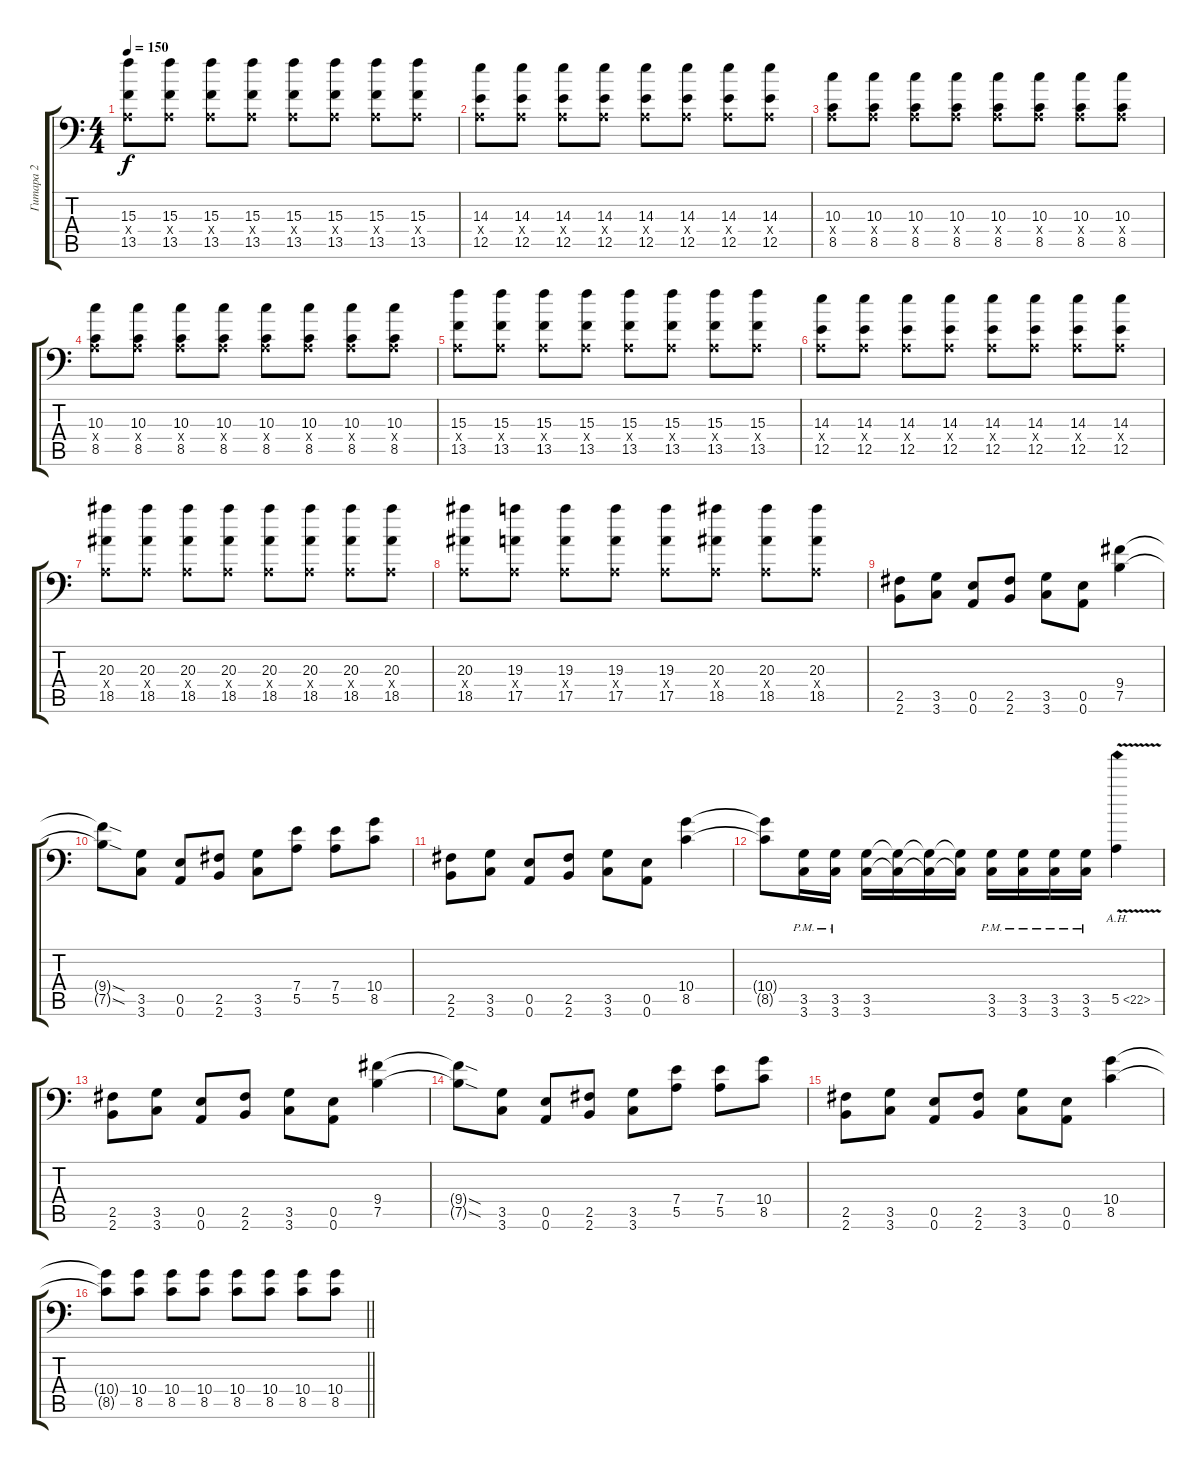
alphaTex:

\track ("Гитара 2" "Гитара 2") {solo instrument distortionguitar}
\staff {score tabs}
\tuning (B3 Gb3 D3 A2 E2 A1) {hide}
\ts (4 4)
\tempo 150
\clef f4
\ks c
(15.3 0.4{x} 13.5).8{dy f} (15.3 0.4{x} 13.5).8 (15.3 0.4{x} 13.5).8 (15.3 0.4{x} 13.5).8 (15.3 0.4{x} 13.5).8 (15.3 0.4{x} 13.5).8 (15.3 0.4{x} 13.5).8 (15.3 0.4{x} 13.5).8 |
(14.3 0.4{x} 12.5).8 (14.3 0.4{x} 12.5).8 (14.3 0.4{x} 12.5).8 (14.3 0.4{x} 12.5).8 (14.3 0.4{x} 12.5).8 (14.3 0.4{x} 12.5).8 (14.3 0.4{x} 12.5).8 (14.3 0.4{x} 12.5).8 |
(10.3 0.4{x} 8.5).8 (10.3 0.4{x} 8.5).8 (10.3 0.4{x} 8.5).8 (10.3 0.4{x} 8.5).8 (10.3 0.4{x} 8.5).8 (10.3 0.4{x} 8.5).8 (10.3 0.4{x} 8.5).8 (10.3 0.4{x} 8.5).8 |
(10.3 0.4{x} 8.5).8 (10.3 0.4{x} 8.5).8 (10.3 0.4{x} 8.5).8 (10.3 0.4{x} 8.5).8 (10.3 0.4{x} 8.5).8 (10.3 0.4{x} 8.5).8 (10.3 0.4{x} 8.5).8 (10.3 0.4{x} 8.5).8 |
(15.3 0.4{x} 13.5).8 (15.3 0.4{x} 13.5).8 (15.3 0.4{x} 13.5).8 (15.3 0.4{x} 13.5).8 (15.3 0.4{x} 13.5).8 (15.3 0.4{x} 13.5).8 (15.3 0.4{x} 13.5).8 (15.3 0.4{x} 13.5).8 |
(14.3 0.4{x} 12.5).8 (14.3 0.4{x} 12.5).8 (14.3 0.4{x} 12.5).8 (14.3 0.4{x} 12.5).8 (14.3 0.4{x} 12.5).8 (14.3 0.4{x} 12.5).8 (14.3 0.4{x} 12.5).8 (14.3 0.4{x} 12.5).8 |
(20.3 0.4{x} 18.5).8 (20.3 0.4{x} 18.5).8 (20.3 0.4{x} 18.5).8 (20.3 0.4{x} 18.5).8 (20.3 0.4{x} 18.5).8 (20.3 0.4{x} 18.5).8 (20.3 0.4{x} 18.5).8 (20.3 0.4{x} 18.5).8 |
(20.3 0.4{x} 18.5).8 (19.3 0.4{x} 17.5).8 (19.3 0.4{x} 17.5).8 (19.3 0.4{x} 17.5).8 (19.3 0.4{x} 17.5).8 (20.3 0.4{x} 18.5).8 (20.3 0.4{x} 18.5).8 (20.3 0.4{x} 18.5).8 |
(2.5 2.6).8 (3.5 3.6).8 (0.5 0.6).8 (2.5 2.6).8 (3.5 3.6).8 (0.5 0.6).8 (9.4 7.5).4 |
(9.4{sod t} 7.5{sod t}).8 (3.5 3.6).8 (0.5 0.6).8 (2.5 2.6).8 (3.5 3.6).8 (7.4 5.5).8 (7.4 5.5).8 (10.4 8.5).8 |
(2.5 2.6).8 (3.5 3.6).8 (0.5 0.6).8 (2.5 2.6).8 (3.5 3.6).8 (0.5 0.6).8 (10.4 8.5).4 |
(10.4{t} 8.5{t}).8 (3.5{pm} 3.6{pm}).16 (3.5{pm} 3.6{pm}).16 (3.5 3.6).16 (3.5{t} 3.6{t}).16 (3.5{t} 3.6{t}).16 (3.5{t} 3.6{t}).16 (3.5{pm} 3.6{pm}).16 (3.5{pm} 3.6{pm}).16 (3.5{pm} 3.6{pm}).16 (3.5{pm} 3.6{pm}).16 5.5{ah 17 v}.4 |
(2.5 2.6).8 (3.5 3.6).8 (0.5 0.6).8 (2.5 2.6).8 (3.5 3.6).8 (0.5 0.6).8 (9.4 7.5).4 |
(9.4{sod t} 7.5{sod t}).8 (3.5 3.6).8 (0.5 0.6).8 (2.5 2.6).8 (3.5 3.6).8 (7.4 5.5).8 (7.4 5.5).8 (10.4 8.5).8 |
(2.5 2.6).8 (3.5 3.6).8 (0.5 0.6).8 (2.5 2.6).8 (3.5 3.6).8 (0.5 0.6).8 (10.4 8.5).4 |
\barLineRight lightlight
(10.4{t} 8.5{t}).8 (10.4 8.5).8 (10.4 8.5).8 (10.4 8.5).8 (10.4 8.5).8 (10.4 8.5).8 (10.4 8.5).8 (10.4 8.5).8
